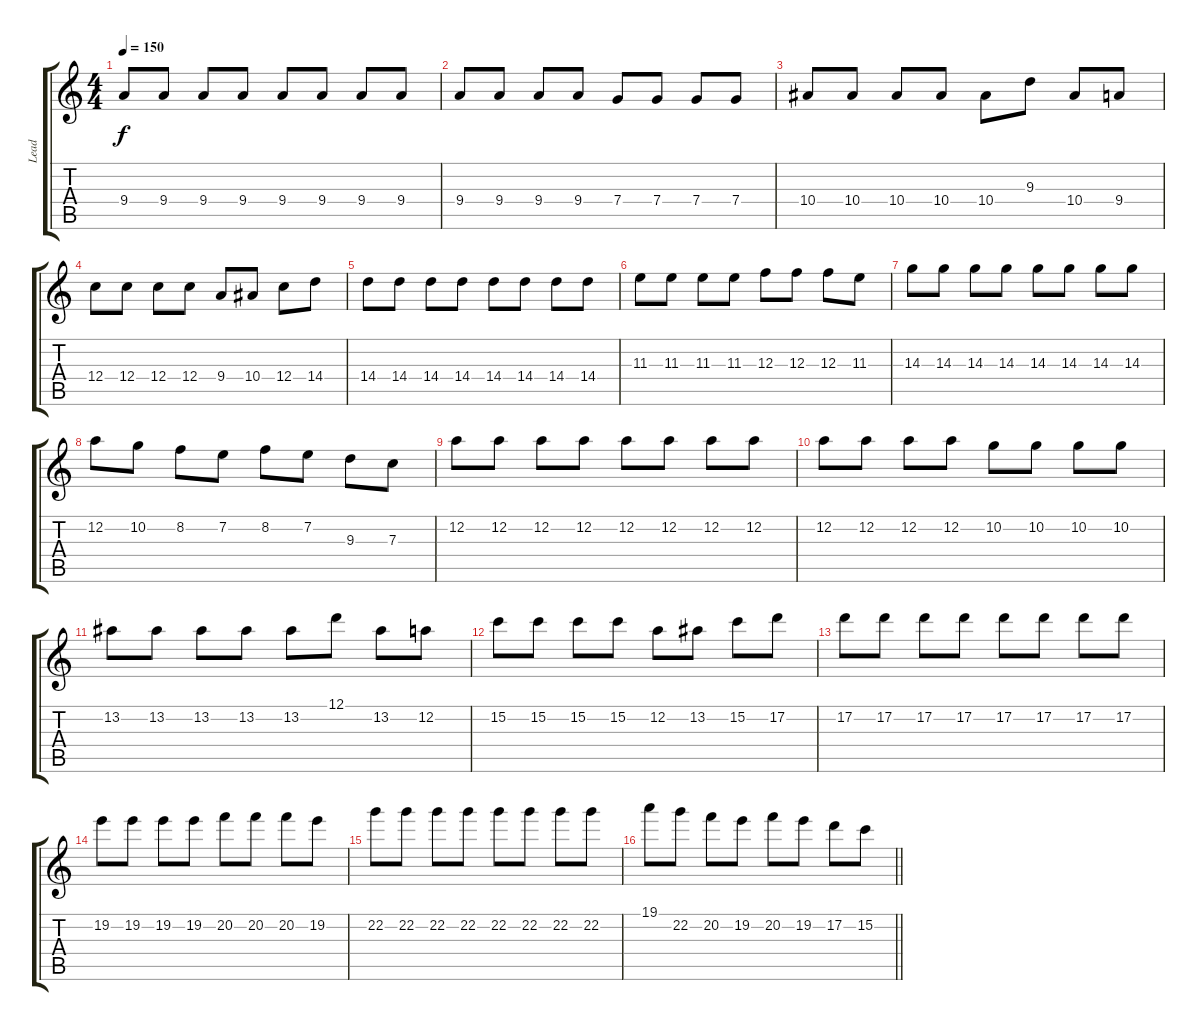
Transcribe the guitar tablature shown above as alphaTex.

\track ("Lead" "Lead") {instrument distortionguitar}
\staff {score tabs}
\tuning (D4 A3 F3 C3 G2 D2) {hide}
\ts (4 4)
\section ("" "")
\tempo 150
\clef g2
\ks c
9.4.8{dy f} 9.4.8 9.4.8 9.4.8 9.4.8 9.4.8 9.4.8 9.4.8 |
9.4.8 9.4.8 9.4.8 9.4.8 7.4.8 7.4.8 7.4.8 7.4.8 |
10.4.8 10.4.8 10.4.8 10.4.8 10.4.8 9.3.8 10.4.8 9.4.8 |
12.4.8 12.4.8 12.4.8 12.4.8 9.4.8 10.4.8 12.4.8 14.4.8 |
14.4.8 14.4.8 14.4.8 14.4.8 14.4.8 14.4.8 14.4.8 14.4.8 |
11.3.8 11.3.8 11.3.8 11.3.8 12.3.8 12.3.8 12.3.8 11.3.8 |
14.3.8 14.3.8 14.3.8 14.3.8 14.3.8 14.3.8 14.3.8 14.3.8 |
12.2.8 10.2.8 8.2.8 7.2.8 8.2.8 7.2.8 9.3.8 7.3.8 |
12.2.8 12.2.8 12.2.8 12.2.8 12.2.8 12.2.8 12.2.8 12.2.8 |
12.2.8 12.2.8 12.2.8 12.2.8 10.2.8 10.2.8 10.2.8 10.2.8 |
13.2.8 13.2.8 13.2.8 13.2.8 13.2.8 12.1.8 13.2.8 12.2.8 |
15.2.8 15.2.8 15.2.8 15.2.8 12.2.8 13.2.8 15.2.8 17.2.8 |
17.2.8 17.2.8 17.2.8 17.2.8 17.2.8 17.2.8 17.2.8 17.2.8 |
19.2.8 19.2.8 19.2.8 19.2.8 20.2.8 20.2.8 20.2.8 19.2.8 |
22.2.8 22.2.8 22.2.8 22.2.8 22.2.8 22.2.8 22.2.8 22.2.8 |
\barLineRight lightlight
19.1.8 22.2.8 20.2.8 19.2.8 20.2.8 19.2.8 17.2.8 15.2.8
